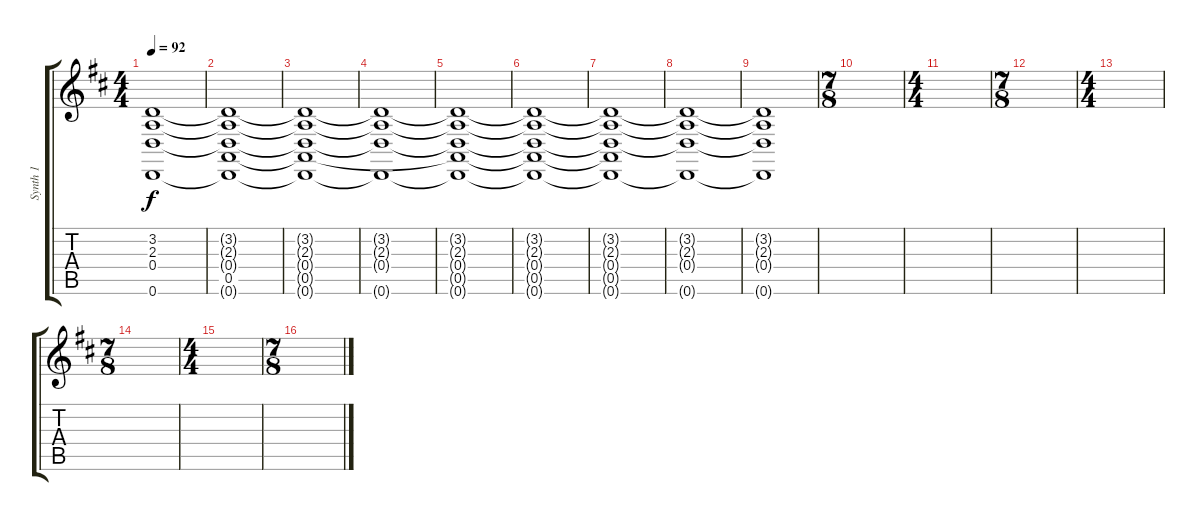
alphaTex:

\track ("Synth 1" "Synth 1") {instrument pad2warm}
\staff {score tabs}
\tuning (E4 B3 G3 D3 A2 D2) {hide}
\ts (4 4)
\tempo 92
\clef g2
\ks d
(3.2{t} 2.3{t} 0.4{t} 0.6{t}).1{dy f} |
(3.2{t} 2.3{t} 0.4{t} 0.5{t} 0.6{t}).1 |
(3.2{t} 2.3{t} 0.4{t} 0.5{t} 0.6{t}).1 |
(3.2{t} 2.3{t} 0.4{t} 0.6{t}).1 |
(3.2{t} 2.3{t} 0.4{t} 0.5{t} 0.6{t}).1 |
(3.2{t} 2.3{t} 0.4{t} 0.5{t} 0.6{t}).1 |
(3.2{t} 2.3{t} 0.4{t} 0.5{t} 0.6{t}).1 |
(3.2{t} 2.3{t} 0.4{t} 0.6{t}).1 |
(3.2{t} 2.3{t} 0.4{t} 0.6{t}).1 |
\ts (7 8)
|
\ts (4 4)
|
\ts (7 8)
|
\ts (4 4)
|
\ts (7 8)
|
\ts (4 4)
|
\ts (7 8)
